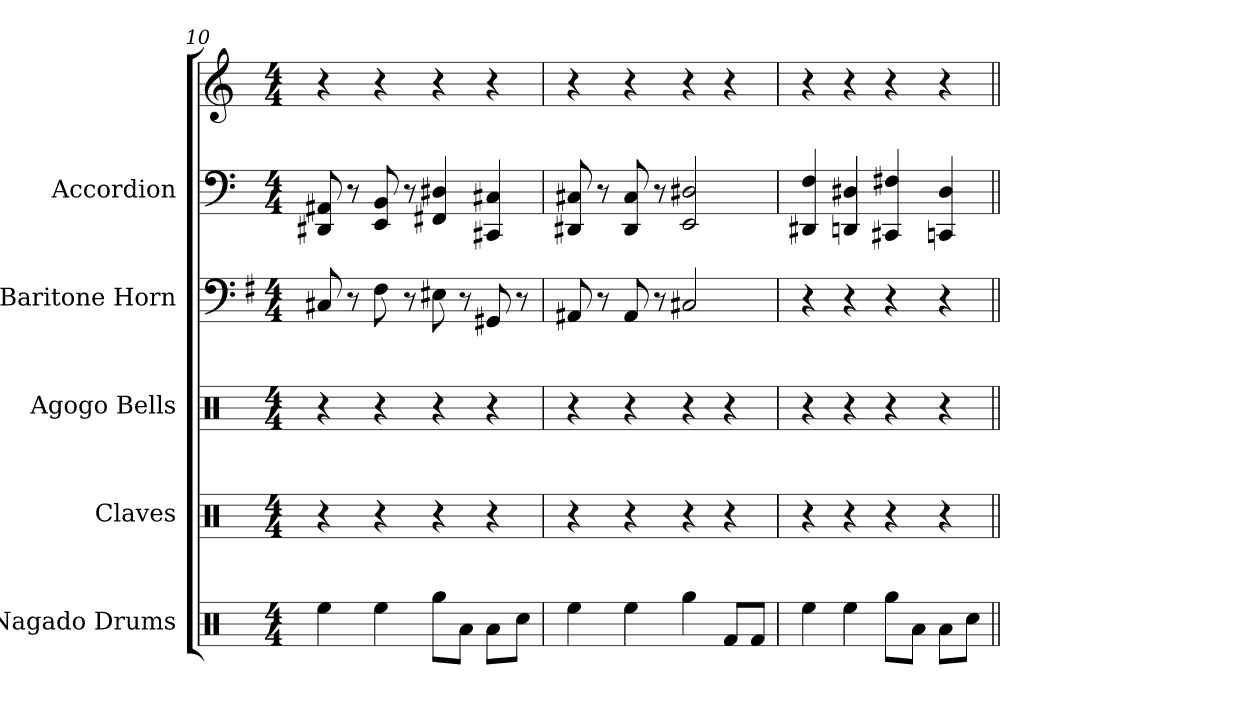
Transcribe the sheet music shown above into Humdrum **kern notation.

**kern	**kern	**kern	**kern	**kern	**kern
*part5	*part4	*part3	*part2	*part1	*part1
*staff6	*staff5	*staff4	*staff3	*staff2	*staff1
*I"Nagado Drums	*I"Claves	*I"Agogo Bells	*I"Baritone Horn	*I"Accordion	*
*I'Nag.	*I'Clv.	*I'Ago.	*I'Bar. Hn.	*I'Acc.	*
*clefX	*clefX	*clefX	*clefF4	*clefF4	*clefG2
*	*	*	*ITrd4c7	*	*
*k[]	*k[]	*k[]	*k[]	*k[]	*k[]
*M4/4	*M4/4	*M4/4	*M4/4	*M4/4	*M4/4
=10	=10	=10	=10	=10	=10
4Ree	4r	4r	8FF#X	8DD#X 8AA#X	4r
.	.	.	8r	8r	.
4Ree	4r	4r	8BB	8BB 8EE	4r
.	.	.	8r	8r	.
8RggL	4r	4r	8AA#X	4FF#X 4D#X	4r
8RaJ	.	.	8r	.	.
8RaL	4r	4r	8CC#X	4CC#X 4C#X	4r
8RccJ	.	.	8r	.	.
=11	=11	=11	=11	=11	=11
4Ree	4r	4r	8DD#X	8DD#X 8C#X	4r
.	.	.	8r	8r	.
4Ree	4r	4r	8DD#	8DD# 8C#	4r
.	.	.	8r	8r	.
4Rgg	4r	4r	2FF#X	2EE 2D#X	4r
8RfL	4r	4r	.	.	4r
8RfJ	.	.	.	.	.
=12	=12	=12	=12	=12	=12
4Ree	4r	4r	4r	4DD#X 4F	4r
4Ree	4r	4r	4r	4DDn 4D#X	4r
8RggL	4r	4r	4r	4CC#X 4F#X	4r
8RaJ	.	.	.	.	.
8RaL	4r	4r	4r	4CCn 4D#	4r
8RccJ	.	.	.	.	.
=||	=||	=||	=||	=||	=||
*-	*-	*-	*-	*-	*-
